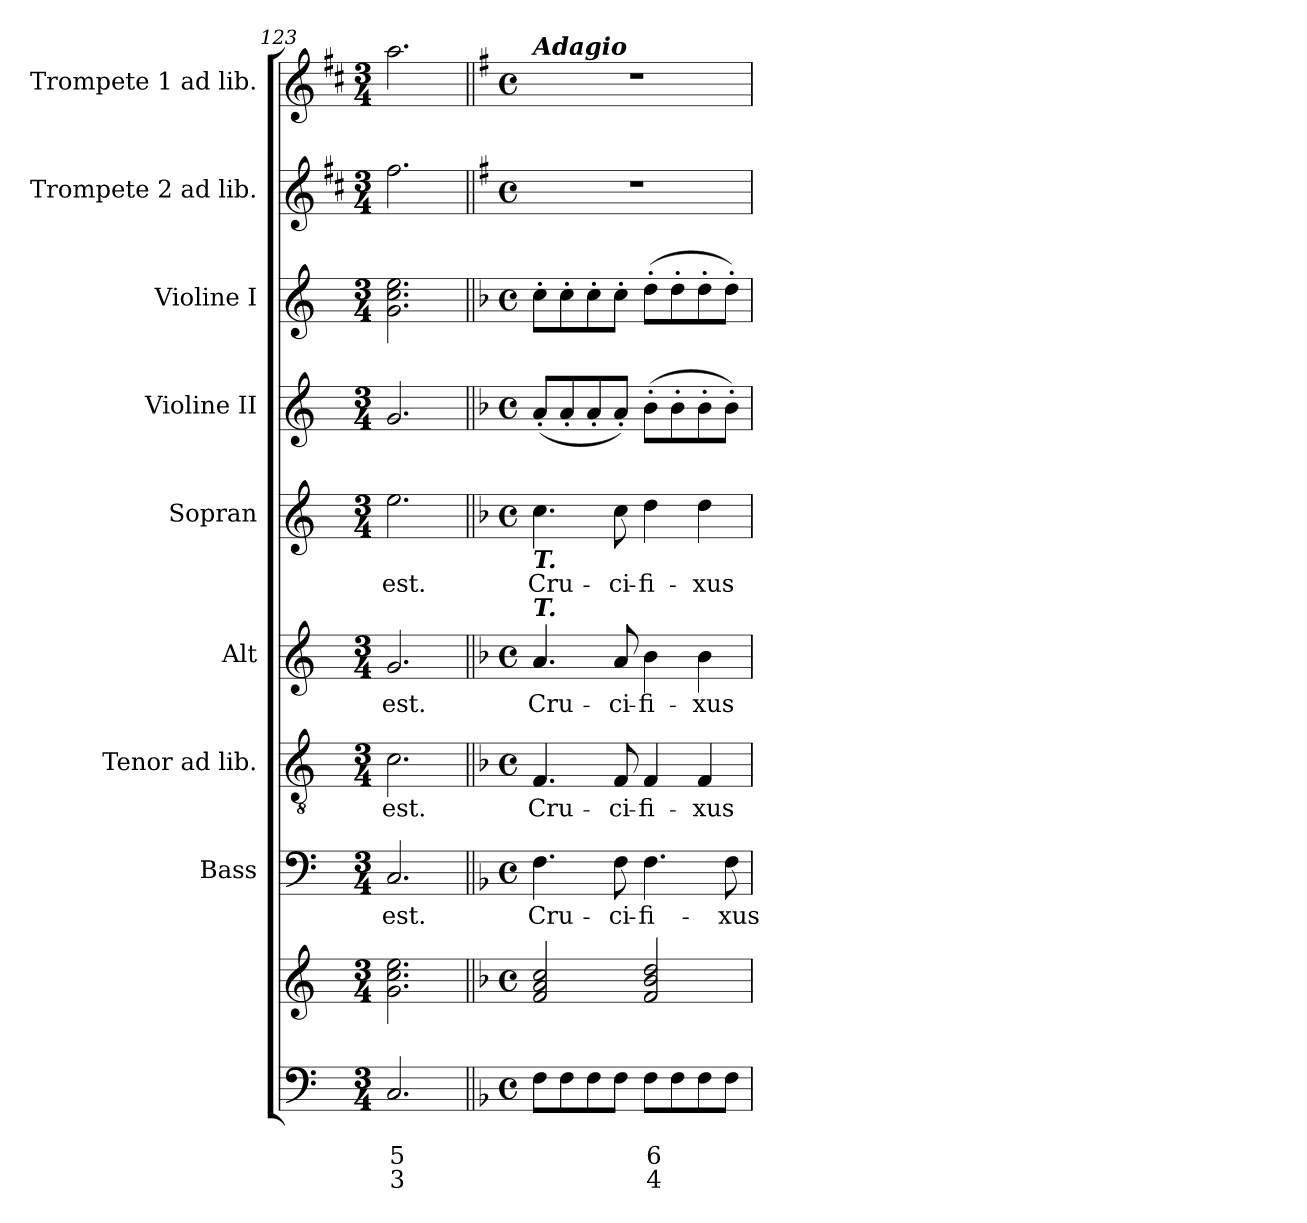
**kern	**text	**text	**text	**kern	**kern	**text	**kern	**text	**kern	**text	**kern	**text	**kern	**kern	**kern	**kern
*part9	*part9	*part9	*part9	*part9	*part8	*part8	*part7	*part7	*part6	*part6	*part5	*part5	*part4	*part3	*part2	*part1
*staff10	*staff10	*staff10	*staff10	*staff9	*staff8	*staff8	*staff7	*staff7	*staff6	*staff6	*staff5	*staff5	*staff4	*staff3	*staff2	*staff1
*	*	*	*	*	*I"Bass	*	*I"Tenor ad lib.	*	*I"Alt	*	*I"Sopran	*	*I"Violine II	*I"Violine I	*I"Trompete 2 ad lib.	*I"Trompete 1 ad lib.
*	*	*	*	*	*I'B.	*	*I'T.	*	*I'A.	*	*I'S.	*	*I'Vl. II	*I'Vl. I	*I'Trp. 2	*I'Trp. 1
*clefF4	*	*	*	*clefG2	*clefF4	*	*clefGv2	*	*clefG2	*	*clefG2	*	*clefG2	*clefG2	*clefG2	*clefG2
*	*	*	*	*	*	*	*	*	*	*	*	*	*	*	*ITrd1c2	*ITrd1c2
*k[]	*	*	*	*k[]	*k[]	*	*k[]	*	*k[]	*	*k[]	*	*k[]	*k[]	*k[]	*k[]
*C:	*	*	*	*C:	*C:	*	*C:	*	*C:	*	*C:	*	*C:	*C:	*C:	*C:
*M3/4	*	*	*	*M3/4	*M3/4	*	*M3/4	*	*M3/4	*	*M3/4	*	*M3/4	*M3/4	*M3/4	*M3/4
=123	=123	=123	=123	=123	=123	=123	=123	=123	=123	=123	=123	=123	=123	=123	=123	=123
!	!	!LO:LY:b	!LO:LY:b	!	!	!LO:LY:b	!	!LO:LY:b	!	!LO:LY:b	!	!LO:LY:b	!	!	!	!
2.C/	.	5	3	2.g\ 2.cc\ 2.ee\	2.C/	est.	2.c\	est.	2.g/	est.	2.ee\	est.	2.g/	2.g\ 2.cc\ 2.ee\	2.ee\	2.gg\
=124||	=124||	=124||	=124||	=124||	=124||	=124||	=124||	=124||	=124||	=124||	=124||	=124||	=124||	=124||	=124||	=124||
*k[b-]	*	*	*	*k[b-]	*k[b-]	*	*k[b-]	*	*k[b-]	*	*k[b-]	*	*k[b-]	*k[b-]	*k[b-]	*k[b-]
*F:	*	*	*	*F:	*F:	*	*F:	*	*F:	*	*F:	*	*F:	*F:	*F:	*F:
*M4/4	*	*	*	*M4/4	*M4/4	*	*M4/4	*	*M4/4	*	*M4/4	*	*M4/4	*M4/4	*M4/4	*M4/4
*met(c)	*	*	*	*met(c)	*met(c)	*	*met(c)	*	*met(c)	*	*met(c)	*	*met(c)	*met(c)	*met(c)	*met(c)
!	!	!	!	!	!	!	!	!	!	!	!	!	!	!	!	!LO:TX:a:Bi:t=Adagio
!	!	!	!	!	!	!	!	!	!	!	!LO:TX:b:Bi:t=T.	!	!	!	!	!
!	!	!	!	!	!	!	!	!	!LO:TX:a:Bi:t=T.	!	!	!	!	!	!	!
!	!	!	!	!	!	!LO:LY:b	!	!LO:LY:b	!	!LO:LY:b	!	!LO:LY:b	!	!	!	!
8F\L	.	.	.	2f/ 2a/ 2cc/	4.F\	Cru-	4.F/	Cru-	4.a/	Cru-	4.cc\	Cru-	(<8a'</L	8cc'>\L	1r	1r
8F\	.	.	.	.	.	.	.	.	.	.	.	.	8a'</	8cc'>\	.	.
8F\	.	.	.	.	.	.	.	.	.	.	.	.	8a'</	8cc'>\	.	.
!	!	!	!	!	!	!LO:LY:b	!	!LO:LY:b	!	!LO:LY:b	!	!LO:LY:b	!	!	!	!
8F\J	.	.	.	.	8F\	-ci-	8F/	-ci-	8a/	-ci-	8cc\	-ci-	8a'</J)	8cc'>\J	.	.
!	!	!LO:LY:b	!LO:LY:b	!	!	!LO:LY:b	!	!LO:LY:b	!	!LO:LY:b	!	!LO:LY:b	!	!	!	!
8F\L	.	6	4	2f/ 2b-/ 2dd/	4.F\	-fi-	4F/	-fi-	4b-\	-fi-	4dd\	-fi-	(>8b-'>\L	(>8dd'>\L	.	.
8F\	.	.	.	.	.	.	.	.	.	.	.	.	8b-'>\	8dd'>\	.	.
!	!	!LO:LY:b	!LO:LY:b	!	!	!	!	!LO:LY:b	!	!LO:LY:b	!	!LO:LY:b	!	!	!	!
8F\	.	_	_	.	.	.	4F/	-xus	4b-\	-xus	4dd\	-xus	8b-'>\	8dd'>\	.	.
!	!	!	!	!	!	!LO:LY:b	!	!	!	!	!	!	!	!	!	!
8F\J	.	.	.	.	8F\	-xus	.	.	.	.	.	.	8b-'>\J)	8dd'>\J)	.	.
=	=	=	=	=	=	=	=	=	=	=	=	=	=	=	=	=
*-	*-	*-	*-	*-	*-	*-	*-	*-	*-	*-	*-	*-	*-	*-	*-	*-
